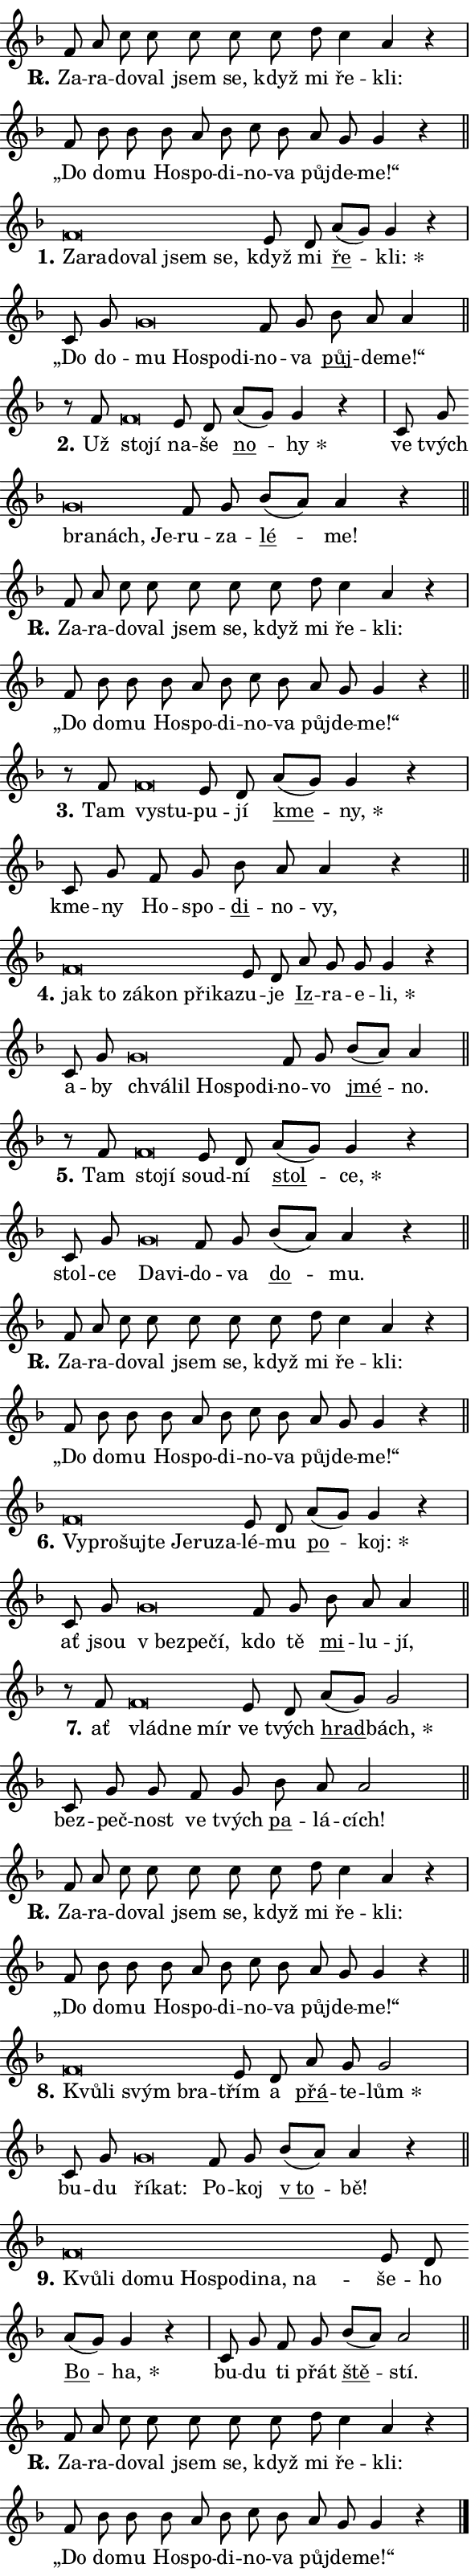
\version "2.24.0"
\header { tagline = "" }
\paper {
  indent = 0\cm
  top-margin = 0\cm
  right-margin = 0.13\cm % to fit lyric hyphens
  bottom-margin = 0\cm
  left-margin = 0\cm
  paper-width = 10\cm
  page-breaking = #ly:one-page-breaking
  system-system-spacing.basic-distance = #11
  score-system-spacing.basic-distance = #11
  ragged-last = ##f
}


%% Author: Thomas Morley
%% https://lists.gnu.org/archive/html/lilypond-user/2020-05/msg00002.html
#(define (line-position grob)
"Returns position of @var[grob} in current system:
   @code{'start}, if at first time-step
   @code{'end}, if at last time-step
   @code{'middle} otherwise
"
  (let* ((col (ly:item-get-column grob))
         (ln (ly:grob-object col 'left-neighbor))
         (rn (ly:grob-object col 'right-neighbor))
         (col-to-check-left (if (ly:grob? ln) ln col))
         (col-to-check-right (if (ly:grob? rn) rn col))
         (break-dir-left
           (and
             (ly:grob-property col-to-check-left 'non-musical #f)
             (ly:item-break-dir col-to-check-left)))
         (break-dir-right
           (and
             (ly:grob-property col-to-check-right 'non-musical #f)
             (ly:item-break-dir col-to-check-right))))
        (cond ((eqv? 1 break-dir-left) 'start)
              ((eqv? -1 break-dir-right) 'end)
              (else 'middle))))

#(define (tranparent-at-line-position vctor)
  (lambda (grob)
  "Relying on @code{line-position} select the relevant enry from @var{vctor}.
Used to determine transparency,"
    (case (line-position grob)
      ((end) (not (vector-ref vctor 0)))
      ((middle) (not (vector-ref vctor 1)))
      ((start) (not (vector-ref vctor 2))))))

noteHeadBreakVisibility =
#(define-music-function (break-visibility)(vector?)
"Makes @code{NoteHead}s transparent relying on @var{break-visibility}"
#{
  \override NoteHead.transparent =
    #(tranparent-at-line-position break-visibility)
#})

#(define delete-ledgers-for-transparent-note-heads
  (lambda (grob)
    "Reads whether a @code{NoteHead} is transparent.
If so this @code{NoteHead} is removed from @code{'note-heads} from
@var{grob}, which is supposed to be @code{LedgerLineSpanner}.
As a result ledgers are not printed for this @code{NoteHead}"
    (let* ((nhds-array (ly:grob-object grob 'note-heads))
           (nhds-list
             (if (ly:grob-array? nhds-array)
                 (ly:grob-array->list nhds-array)
                 '()))
           ;; Relies on the transparent-property being done before
           ;; Staff.LedgerLineSpanner.after-line-breaking is executed.
           ;; This is fragile ...
           (to-keep
             (remove
               (lambda (nhd)
                 (ly:grob-property nhd 'transparent #f))
               nhds-list)))
      ;; TODO find a better method to iterate over grob-arrays, similiar
      ;; to filter/remove etc for lists
      ;; For now rebuilt from scratch
      (set! (ly:grob-object grob 'note-heads)  '())
      (for-each
        (lambda (nhd)
          (ly:pointer-group-interface::add-grob grob 'note-heads nhd))
        to-keep))))

squashNotes = {
  \override NoteHead.X-extent = #'(-0.2 . 0.2)
  \override NoteHead.Y-extent = #'(-0.75 . 0)
  \override NoteHead.stencil =
    #(lambda (grob)
       (let ((pos (ly:grob-property grob 'staff-position)))
         (begin
           (if (< pos -7) (display "ERROR: Lower brevis then expected\n") (display ""))
           (if (<= pos -6) ly:text-interface::print ly:note-head::print))))
}
unSquashNotes = {
  \revert NoteHead.X-extent
  \revert NoteHead.Y-extent
  \revert NoteHead.stencil
}

hideNotes = \noteHeadBreakVisibility #begin-of-line-visible
unHideNotes = \noteHeadBreakVisibility #all-visible

% work-around for resetting accidentals
% https://lilypond.org/doc/v2.23/Documentation/notation/displaying-rhythms#unmetered-music
cadenzaMeasure = {
  \cadenzaOff
  \partial 1024 s1024
  \cadenzaOn
}

#(define-markup-command (accent layout props text) (markup?)
  "Underline accented syllable"
  (interpret-markup layout props
    #{\markup \override #'(offset . 4.3) \underline { #text }#}))

responsum = \markup \concat {
  "R" \hspace #-1.05 \path #0.1 #'((moveto 0 0.07) (lineto 0.9 0.8)) \hspace #0.05 "."
}

spaceSize = #0.6828661417322834 % exact space size for TeX Gyre Schola

\layout {
  \context {
    \Staff
    \remove "Time_signature_engraver"
    \override LedgerLineSpanner.after-line-breaking = #delete-ledgers-for-transparent-note-heads
  }
  \context {
    \Lyrics {
      \override LyricSpace.minimum-distance = \spaceSize
      \override LyricText.font-name = #"TeX Gyre Schola"
      \override LyricText.font-size = 1
      \override StanzaNumber.font-name = #"TeX Gyre Schola Bold"
      \override StanzaNumber.font-size = 1
    }
  }
  \context {
    \Score 
    \override NoteHead.text =
      #(lambda (grob) 
        (let ((pos (ly:grob-property grob 'staff-position)))
          #{\markup {
            \combine
              \halign #-0.55 \raise #(if (= pos -6) 0 0.5) \override #'(thickness . 2) \draw-line #'(3.2 . 0)
              \musicglyph "noteheads.sM1"
          }#}))
  }
}

% magnetic-lyrics.ily
%
%   written by
%     Jean Abou Samra <jean@abou-samra.fr>
%     Werner Lemberg <wl@gnu.org>
%
%   adapted by
%     Jiri Hon <jiri.hon@gmail.com>
%
% Version 2022-Apr-15

% https://www.mail-archive.com/lilypond-user@gnu.org/msg149350.html

#(define (Left_hyphen_pointer_engraver context)
   "Collect syllable-hyphen-syllable occurrences in lyrics and store
them in properties.  This engraver only looks to the left.  For
example, if the lyrics input is @code{foo -- bar}, it does the
following.

@itemize @bullet
@item
Set the @code{text} property of the @code{LyricHyphen} grob between
@q{foo} and @q{bar} to @code{foo}.

@item
Set the @code{left-hyphen} property of the @code{LyricText} grob with
text @q{foo} to the @code{LyricHyphen} grob between @q{foo} and
@q{bar}.
@end itemize

Use this auxiliary engraver in combination with the
@code{lyric-@/text::@/apply-@/magnetic-@/offset!} hook."
   (let ((hyphen #f)
         (text #f))
     (make-engraver
      (acknowledgers
       ((lyric-syllable-interface engraver grob source-engraver)
        (set! text grob)))
      (end-acknowledgers
       ((lyric-hyphen-interface engraver grob source-engraver)
        ;(when (not (grob::has-interface grob 'lyric-space-interface))
          (set! hyphen grob)));)
      ((stop-translation-timestep engraver)
       (when (and text hyphen)
         (ly:grob-set-object! text 'left-hyphen hyphen))
       (set! text #f)
       (set! hyphen #f)))))

#(define (lyric-text::apply-magnetic-offset! grob)
   "If the space between two syllables is less than the value in
property @code{LyricText@/.details@/.squash-threshold}, move the right
syllable to the left so that it gets concatenated with the left
syllable.

Use this function as a hook for
@code{LyricText@/.after-@/line-@/breaking} if the
@code{Left_@/hyphen_@/pointer_@/engraver} is active."
   (let ((hyphen (ly:grob-object grob 'left-hyphen #f)))
     (when hyphen
       (let ((left-text (ly:spanner-bound hyphen LEFT)))
         (when (grob::has-interface left-text 'lyric-syllable-interface)
           (let* ((common (ly:grob-common-refpoint grob left-text X))
                  (this-x-ext (ly:grob-extent grob common X))
                  (left-x-ext
                   (begin
                     ;; Trigger magnetism for left-text.
                     (ly:grob-property left-text 'after-line-breaking)
                     (ly:grob-extent left-text common X)))
                  ;; `delta` is the gap width between two syllables.
                  (delta (- (interval-start this-x-ext)
                            (interval-end left-x-ext)))
                  (details (ly:grob-property grob 'details))
                  (threshold (assoc-get 'squash-threshold details 0.2)))
             (when (< delta threshold)
               (let* (;; We have to manipulate the input text so that
                      ;; ligatures crossing syllable boundaries are not
                      ;; disabled.  For languages based on the Latin
                      ;; script this is essentially a beautification.
                      ;; However, for non-Western scripts it can be a
                      ;; necessity.
                      (lt (ly:grob-property left-text 'text))
                      (rt (ly:grob-property grob 'text))
                      (is-space (grob::has-interface hyphen 'lyric-space-interface))
                      (space (if is-space " " ""))
                      (extra-delta (if is-space spaceSize 0))
                      ;; Append new syllable.
                      (ltrt-space (if (and (string? lt) (string? rt))
                                (string-append lt space rt)
                                (make-concat-markup (list lt space rt))))
                      ;; Right-align `ltrt` to the right side.
                      (ltrt-space-markup (grob-interpret-markup
                               grob
                               (make-translate-markup
                                (cons (interval-length this-x-ext) 0)
                                (make-right-align-markup ltrt-space)))))
                 (begin
                   ;; Don't print `left-text`.
                   (ly:grob-set-property! left-text 'stencil #f)
                   ;; Set text and stencil (which holds all collected
                   ;; syllables so far) and shift it to the left.
                   (ly:grob-set-property! grob 'text ltrt-space)
                   (ly:grob-set-property! grob 'stencil ltrt-space-markup)
                   (ly:grob-translate-axis! grob (- (- delta extra-delta)) X))))))))))


#(define (lyric-hyphen::displace-bounds-first grob)
   ;; Make very sure this callback isn't triggered too early.
   (let ((left (ly:spanner-bound grob LEFT))
         (right (ly:spanner-bound grob RIGHT)))
     (ly:grob-property left 'after-line-breaking)
     (ly:grob-property right 'after-line-breaking)
     (ly:lyric-hyphen::print grob)))

squashThreshold = #0.4

\layout {
  \context {
    \Lyrics
    \consists #Left_hyphen_pointer_engraver
    \override LyricText.after-line-breaking =
      #lyric-text::apply-magnetic-offset!
    \override LyricHyphen.stencil = #lyric-hyphen::displace-bounds-first
    \override LyricText.details.squash-threshold = \squashThreshold
    \override LyricHyphen.minimum-distance = 0
    \override LyricHyphen.minimum-length = \squashThreshold
  }
}

squashText = \override LyricText.details.squash-threshold = 9999
unSquashText = \override LyricText.details.squash-threshold = \squashThreshold

leftText = \override LyricText.self-alignment-X = #LEFT
unLeftText = \revert LyricText.self-alignment-X

starOffset = #(lambda (grob) 
                (let ((x_offset (ly:self-alignment-interface::aligned-on-x-parent grob)))
                  (if (= x_offset 0) 0 (+ x_offset 1.2))))

star = #(define-music-function (syllable)(string?)
"Append star separator at the end of a syllable"
#{
  \once \override LyricText.X-offset = #starOffset
  \lyricmode { \markup {
    #syllable
    \override #'((font-name . "TeX Gyre Schola Bold")) \hspace #0.2 \lower #0.65 \larger "*"
  } }
#})

starAccent = #(define-music-function (syllable)(string?)
"Append star separator at the end of a syllable and make accent"
#{
  \once \override LyricText.X-offset = #starOffset
  \lyricmode { \markup {
    \accent #syllable
    \override #'((font-name . "TeX Gyre Schola Bold")) \hspace #0.2 \lower #0.65 \larger "*"
  } }
#})

breath = #(define-music-function (syllable)(string?)
"Append breathing indicator at the end of a syllable"
#{
  \lyricmode { \markup { #syllable "+" } }
#})

optionalBreath = #(define-music-function (syllable)(string?)
"Append optional breathing indicator at the end of a syllable"
#{
  \lyricmode { \markup { #syllable "(+)" } }
#})


\score {
    <<
        \new Voice = "melody" { \cadenzaOn \key f \major \relative { f'8 a c c c c c d \bar "" c4 a4 r \cadenzaMeasure \bar "|" f8 bes bes \bar "" bes a bes c bes \bar "" a g g4 r \cadenzaMeasure \bar "||" \break } }
        \new Lyrics \lyricsto "melody" { \lyricmode { \set stanza = \responsum
Za -- ra -- do -- val jsem se, když mi ře -- kli: „Do do -- mu Ho -- spo -- di -- no -- va půj -- de -- me!“ } }
    >>
    \layout {}
}

\score {
    <<
        \new Voice = "melody" { \cadenzaOn \key f \major \relative { \squashNotes f'\breve*1/16 \hideNotes \breve*1/16 \bar "" \breve*1/16 \bar "" \breve*1/16 \bar "" \breve*1/16 \breve*1/16 \bar "" \unHideNotes \unSquashNotes e8 d \bar "" a'[( g)] g4 r \cadenzaMeasure \bar "|" c,8 g' \bar "" \squashNotes g\breve*1/16 \hideNotes \breve*1/16 \bar "" \breve*1/16 \breve*1/16 \bar "" \unHideNotes \unSquashNotes f8 g \bar "" bes a a4 \cadenzaMeasure \bar "||" \break } }
        \new Lyrics \lyricsto "melody" { \lyricmode { \set stanza = "1."
\leftText Za -- \squashText ra -- do -- val jsem se, \unLeftText \unSquashText když mi \markup \accent ře -- \star kli: „Do do -- \leftText mu \squashText Ho -- spo -- di -- \unLeftText \unSquashText no -- va \markup \accent půj -- de -- me!“ } }
    >>
    \layout {}
}

\score {
    <<
        \new Voice = "melody" { \cadenzaOn \key f \major \relative { r8 f' \squashNotes f\breve*1/16 \hideNotes \breve*1/16 \bar "" \unHideNotes \unSquashNotes e8 d \bar "" a'[( g)] g4 r \cadenzaMeasure \bar "|" c,8 g' \bar "" \squashNotes g\breve*1/16 \hideNotes \breve*1/16 \breve*1/16 \bar "" \unHideNotes \unSquashNotes f8 g \bar "" bes[( a)] a4 r \cadenzaMeasure \bar "||" \break } }
        \new Lyrics \lyricsto "melody" { \lyricmode { \set stanza = "2."
Už \leftText sto -- \squashText jí \unLeftText \unSquashText na -- še \markup \accent no -- \star hy ve tvých \leftText bra -- \squashText nách, Je -- \unLeftText \unSquashText ru -- za -- \markup \accent lé -- me! } }
    >>
    \layout {}
}

\score {
    <<
        \new Voice = "melody" { \cadenzaOn \key f \major \relative { f'8 a c c c c c d \bar "" c4 a4 r \cadenzaMeasure \bar "|" f8 bes bes \bar "" bes a bes c bes \bar "" a g g4 r \cadenzaMeasure \bar "||" \break } }
        \new Lyrics \lyricsto "melody" { \lyricmode { \set stanza = \responsum
Za -- ra -- do -- val jsem se, když mi ře -- kli: „Do do -- mu Ho -- spo -- di -- no -- va půj -- de -- me!“ } }
    >>
    \layout {}
}

\score {
    <<
        \new Voice = "melody" { \cadenzaOn \key f \major \relative { r8 f' \squashNotes f\breve*1/16 \hideNotes \breve*1/16 \bar "" \unHideNotes \unSquashNotes e8 d \bar "" a'[( g)] g4 r \cadenzaMeasure \bar "|" c,8 g' f8 g \bar "" bes a a4 r \cadenzaMeasure \bar "||" \break } }
        \new Lyrics \lyricsto "melody" { \lyricmode { \set stanza = "3."
Tam \leftText vy -- \squashText stu -- \unLeftText \unSquashText pu -- jí \markup \accent kme -- \star ny, kme -- ny Ho -- spo -- \markup \accent di -- no -- vy, } }
    >>
    \layout {}
}

\score {
    <<
        \new Voice = "melody" { \cadenzaOn \key f \major \relative { \squashNotes f'\breve*1/16 \hideNotes \breve*1/16 \bar "" \breve*1/16 \bar "" \breve*1/16 \bar "" \breve*1/16 \breve*1/16 \bar "" \unHideNotes \unSquashNotes e8 d \bar "" a' g g g4 r \cadenzaMeasure \bar "|" c,8 g' \bar "" \squashNotes g\breve*1/16 \hideNotes \breve*1/16 \bar "" \breve*1/16 \bar "" \breve*1/16 \breve*1/16 \bar "" \unHideNotes \unSquashNotes f8 g \bar "" bes[( a)] a4 \cadenzaMeasure \bar "||" \break } }
        \new Lyrics \lyricsto "melody" { \lyricmode { \set stanza = "4."
\leftText jak \squashText to zá -- kon při -- ka -- \unLeftText \unSquashText zu -- je \markup \accent Iz -- ra -- e -- \star li, a -- by \leftText chvá -- \squashText lil Ho -- spo -- di -- \unLeftText \unSquashText no -- vo \markup \accent jmé -- no. } }
    >>
    \layout {}
}

\score {
    <<
        \new Voice = "melody" { \cadenzaOn \key f \major \relative { r8 f' \squashNotes f\breve*1/16 \hideNotes \breve*1/16 \bar "" \unHideNotes \unSquashNotes e8 d \bar "" a'[( g)] g4 r \cadenzaMeasure \bar "|" c,8 g' \bar "" \squashNotes g\breve*1/16 \hideNotes \breve*1/16 \bar "" \unHideNotes \unSquashNotes f8 g \bar "" bes[( a)] a4 r \cadenzaMeasure \bar "||" \break } }
        \new Lyrics \lyricsto "melody" { \lyricmode { \set stanza = "5."
Tam \leftText sto -- \squashText jí \unLeftText \unSquashText soud -- ní \markup \accent stol -- \star ce, stol -- ce \leftText Da -- \squashText vi -- \unLeftText \unSquashText do -- va \markup \accent do -- mu. } }
    >>
    \layout {}
}

\score {
    <<
        \new Voice = "melody" { \cadenzaOn \key f \major \relative { f'8 a c c c c c d \bar "" c4 a4 r \cadenzaMeasure \bar "|" f8 bes bes \bar "" bes a bes c bes \bar "" a g g4 r \cadenzaMeasure \bar "||" \break } }
        \new Lyrics \lyricsto "melody" { \lyricmode { \set stanza = \responsum
Za -- ra -- do -- val jsem se, když mi ře -- kli: „Do do -- mu Ho -- spo -- di -- no -- va půj -- de -- me!“ } }
    >>
    \layout {}
}

\score {
    <<
        \new Voice = "melody" { \cadenzaOn \key f \major \relative { \squashNotes f'\breve*1/16 \hideNotes \breve*1/16 \bar "" \breve*1/16 \bar "" \breve*1/16 \bar "" \breve*1/16 \bar "" \breve*1/16 \breve*1/16 \bar "" \unHideNotes \unSquashNotes e8 d \bar "" a'[( g)] g4 r \cadenzaMeasure \bar "|" c,8 g' \bar "" \squashNotes g\breve*1/16 \hideNotes \breve*1/16 \breve*1/16 \bar "" \unHideNotes \unSquashNotes f8 g \bar "" bes a a4 \cadenzaMeasure \bar "||" \break } }
        \new Lyrics \lyricsto "melody" { \lyricmode { \set stanza = "6."
\leftText Vy -- \squashText pro -- šuj -- te Je -- ru -- za -- \unLeftText \unSquashText lé -- mu \markup \accent po -- \star koj: ať jsou \leftText "v bez" -- \squashText pe -- čí, \unLeftText \unSquashText kdo tě \markup \accent mi -- lu -- jí, } }
    >>
    \layout {}
}

\score {
    <<
        \new Voice = "melody" { \cadenzaOn \key f \major \relative { r8 f' \squashNotes f\breve*1/16 \hideNotes \breve*1/16 \breve*1/16 \bar "" \unHideNotes \unSquashNotes e8 d \bar "" a'[( g)] g2 \cadenzaMeasure \bar "|" c,8 g' g \bar "" f8 g \bar "" bes a a2 \cadenzaMeasure \bar "||" \break } }
        \new Lyrics \lyricsto "melody" { \lyricmode { \set stanza = "7."
ať \leftText vlád -- \squashText ne mír \unLeftText \unSquashText ve tvých \markup \accent hrad -- \star bách, bez -- peč -- nost ve tvých \markup \accent pa -- lá -- cích! } }
    >>
    \layout {}
}

\score {
    <<
        \new Voice = "melody" { \cadenzaOn \key f \major \relative { f'8 a c c c c c d \bar "" c4 a4 r \cadenzaMeasure \bar "|" f8 bes bes \bar "" bes a bes c bes \bar "" a g g4 r \cadenzaMeasure \bar "||" \break } }
        \new Lyrics \lyricsto "melody" { \lyricmode { \set stanza = \responsum
Za -- ra -- do -- val jsem se, když mi ře -- kli: „Do do -- mu Ho -- spo -- di -- no -- va půj -- de -- me!“ } }
    >>
    \layout {}
}

\score {
    <<
        \new Voice = "melody" { \cadenzaOn \key f \major \relative { \squashNotes f'\breve*1/16 \hideNotes \breve*1/16 \bar "" \breve*1/16 \breve*1/16 \bar "" \unHideNotes \unSquashNotes e8 d \bar "" a' g g2 \cadenzaMeasure \bar "|" c,8 g' \bar "" \squashNotes g\breve*1/16 \hideNotes \breve*1/16 \bar "" \unHideNotes \unSquashNotes f8 g \bar "" bes[( a)] a4 r \cadenzaMeasure \bar "||" \break } }
        \new Lyrics \lyricsto "melody" { \lyricmode { \set stanza = "8."
\leftText Kvů -- \squashText li svým bra -- \unLeftText \unSquashText třím a \markup \accent přá -- te -- \star lům bu -- du \leftText ří -- \squashText kat: \unLeftText \unSquashText Po -- koj \markup \accent "v to" -- bě! } }
    >>
    \layout {}
}

\score {
    <<
        \new Voice = "melody" { \cadenzaOn \key f \major \relative { \squashNotes f'\breve*1/16 \hideNotes \breve*1/16 \bar "" \breve*1/16 \bar "" \breve*1/16 \bar "" \breve*1/16 \bar "" \breve*1/16 \bar "" \breve*1/16 \bar "" \breve*1/16 \breve*1/16 \bar "" \unHideNotes \unSquashNotes e8 d \bar "" a'[( g)] g4 r \cadenzaMeasure \bar "|" c,8 g' f8 g \bar "" bes[( a)] a2 \cadenzaMeasure \bar "||" \break } }
        \new Lyrics \lyricsto "melody" { \lyricmode { \set stanza = "9."
\leftText Kvů -- \squashText li do -- mu Ho -- spo -- di -- na, na -- \unLeftText \unSquashText še -- ho \markup \accent Bo -- \star ha, bu -- du ti přát \markup \accent ště -- stí. } }
    >>
    \layout {}
}

\score {
    <<
        \new Voice = "melody" { \cadenzaOn \key f \major \relative { f'8 a c c c c c d \bar "" c4 a4 r \cadenzaMeasure \bar "|" f8 bes bes \bar "" bes a bes c bes \bar "" a g g4 r \cadenzaMeasure \bar "||" \break } \bar "|." }
        \new Lyrics \lyricsto "melody" { \lyricmode { \set stanza = \responsum
Za -- ra -- do -- val jsem se, když mi ře -- kli: „Do do -- mu Ho -- spo -- di -- no -- va půj -- de -- me!“ } }
    >>
    \layout {}
}
